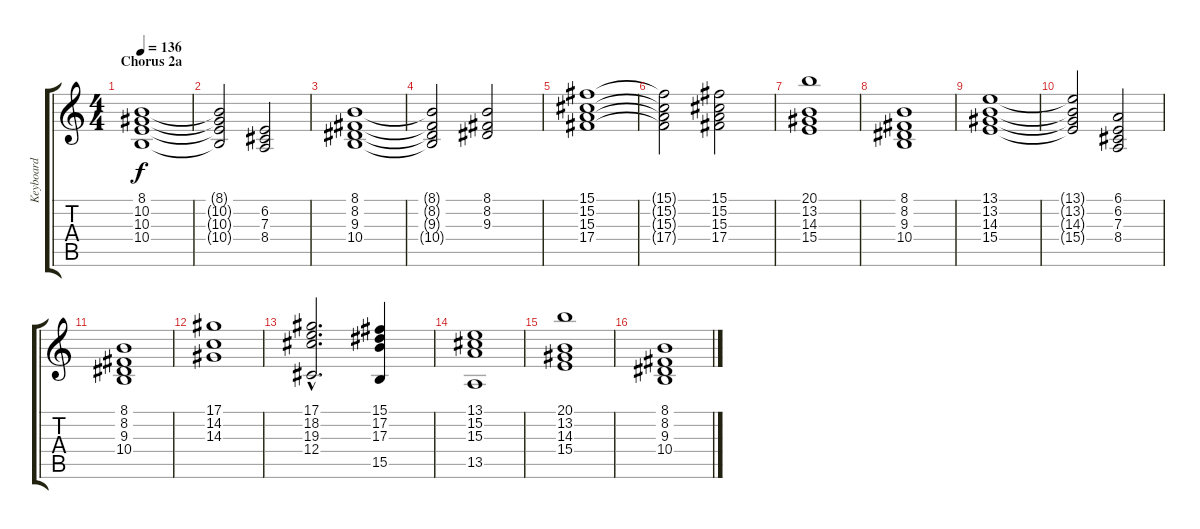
\track ("Keyboard" "Keyboard") {instrument stringensemble1}
\staff {score tabs}
\tuning (Eb4 Bb3 Gb3 Db3 Ab2 Eb2) {hide}
\ts (4 4)
\section ("" "Chorus 2a")
\tempo 136
\clef g2
\ks c
(8.1 10.2 10.3 10.4).1{dy f} |
(8.1{t} 10.2{t} 10.3{t} 10.4{t}).2 (6.2 7.3 8.4).2 |
(8.1 8.2 9.3 10.4).1 |
(8.1{t} 8.2{t} 9.3{t} 10.4{t}).2 (8.1 8.2 9.3).2 |
(15.1 15.2 15.3 17.4).1 |
(15.1{t} 15.2{t} 15.3{t} 17.4{t}).2 (15.1 15.2 15.3 17.4).2 |
(20.1 13.2 14.3 15.4).1 |
(8.1 8.2 9.3 10.4).1 |
(13.1 13.2 14.3 15.4).1 |
(13.1{t} 13.2{t} 14.3{t} 15.4{t}).2 (6.1 6.2 7.3 8.4).2 |
(8.1 8.2 9.3 10.4).1 |
(17.1 14.2 14.3).1 |
(17.1{hac} 18.2{hac} 19.3{hac} 12.4{hac}).2{d} (15.1 17.2 17.3 15.5).4 |
(13.1 15.2 15.3 13.5).1 |
(20.1 13.2 14.3 15.4).1 |
(8.1 8.2 9.3 10.4).1
